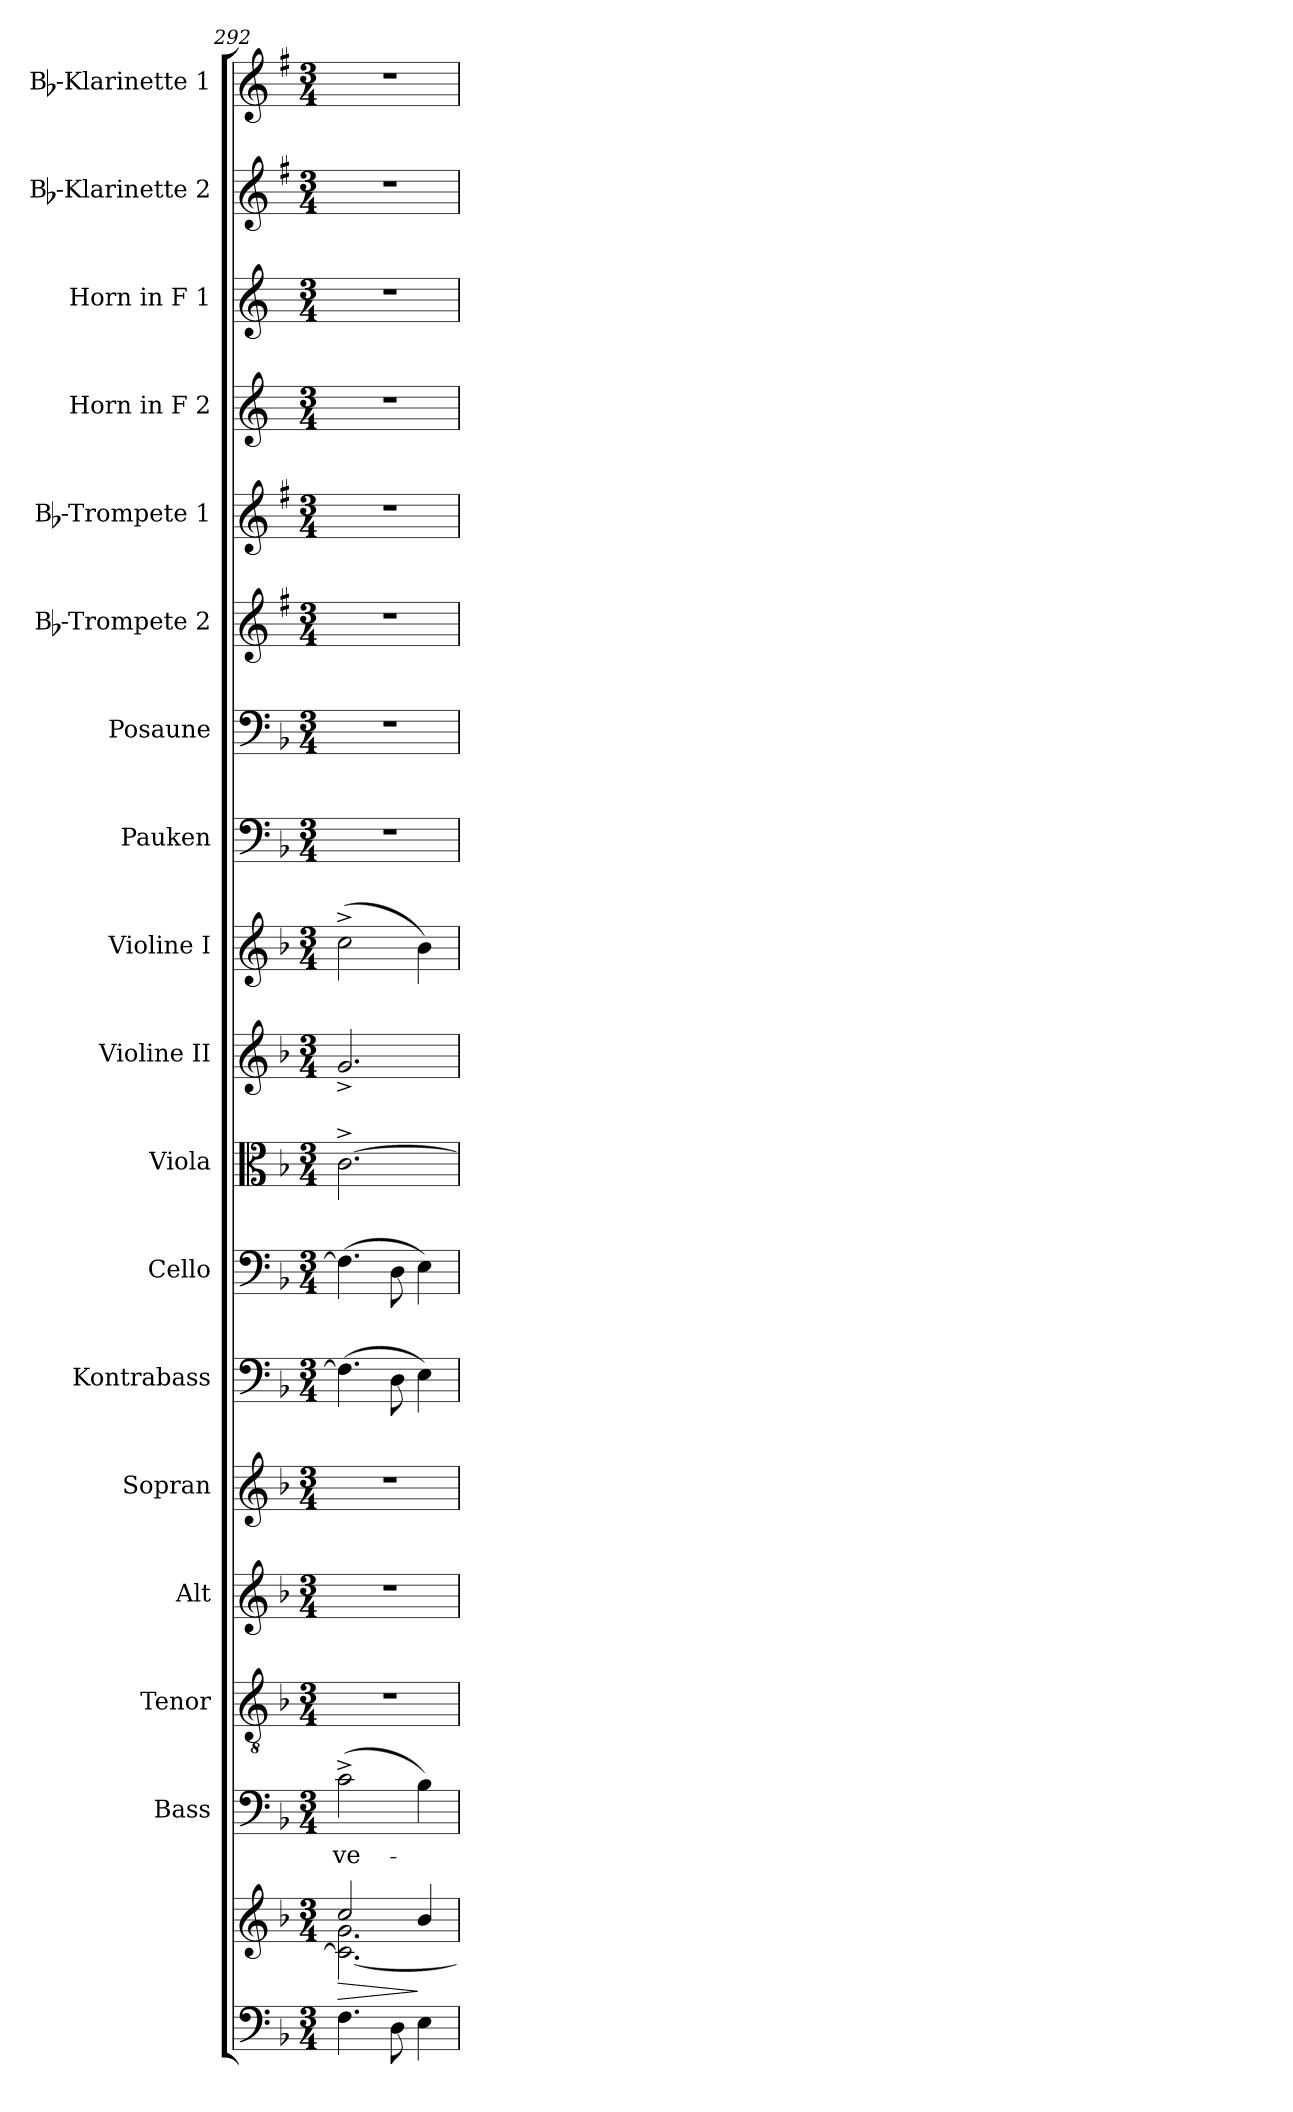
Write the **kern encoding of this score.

**kern	**kern	**dynam	**kern	**text	**kern	**kern	**kern	**kern	**kern	**kern	**kern	**kern	**kern	**kern	**kern	**kern	**kern	**kern	**kern	**kern
*part18	*part18	*part18	*part17	*part17	*part16	*part15	*part14	*part13	*part12	*part11	*part10	*part9	*part8	*part7	*part6	*part5	*part4	*part3	*part2	*part1
*staff19	*staff18	*staff18/19	*staff17	*staff17	*staff16	*staff15	*staff14	*staff13	*staff12	*staff11	*staff10	*staff9	*staff8	*staff7	*staff6	*staff5	*staff4	*staff3	*staff2	*staff1
*	*	*	*I"Bass	*	*I"Tenor	*I"Alt	*I"Sopran	*I"Kontrabass	*I"Cello	*I"Viola	*I"Violine II	*I"Violine I	*I"Pauken	*I"Posaune	*I"Bb-Trompete 2	*I"Bb-Trompete 1	*I"Horn in F 2	*I"Horn in F 1	*I"Bb-Klarinette 2	*I"Bb-Klarinette 1
*	*	*	*I'B.	*	*I'T.	*I'A.	*I'S.	*I'Kb.	*	*I'Vla.	*I'Vl. II	*I'Vl. I	*I'Pk.	*I'Pos.	*I'Bb Trp. 2	*I'Bb Trp. 1	*	*	*I'Bb Kl. 2	*I'Bb Kl. 1
*clefF4	*clefG2	*	*clefF4	*	*clefGv2	*clefG2	*clefG2	*clefF4	*clefF4	*clefC3	*clefG2	*clefG2	*clefF4	*clefF4	*clefG2	*clefG2	*clefG2	*clefG2	*clefG2	*clefG2
*	*	*	*	*	*	*	*	*ITrd7c12	*	*	*	*	*	*	*ITrd1c2	*ITrd1c2	*ITrd4c7	*ITrd4c7	*ITrd1c2	*ITrd1c2
*k[b-]	*k[b-]	*	*k[b-]	*	*k[b-]	*k[b-]	*k[b-]	*k[b-]	*k[b-]	*k[b-]	*k[b-]	*k[b-]	*k[b-]	*k[b-]	*k[b-]	*k[b-]	*k[b-]	*k[b-]	*k[b-]	*k[b-]
*F:	*F:	*	*F:	*	*F:	*F:	*F:	*F:	*F:	*F:	*F:	*F:	*F:	*F:	*F:	*F:	*F:	*F:	*F:	*F:
*M3/4	*M3/4	*	*M3/4	*	*M3/4	*M3/4	*M3/4	*M3/4	*M3/4	*M3/4	*M3/4	*M3/4	*M3/4	*M3/4	*M3/4	*M3/4	*M3/4	*M3/4	*M3/4	*M3/4
=292	=292	=292	=292	=292	=292	=292	=292	=292	=292	=292	=292	=292	=292	=292	=292	=292	=292	=292	=292	=292
!	!	!LO:HP:b	!	!LO:LY:b	!	!	!	!	!	!	!	!	!	!	!	!	!	!	!	!
*	*^	*	*	*	*	*	*	*	*	*	*	*	*	*	*	*	*	*	*	*
4.F\	2cc/	2.c\_ 2.g\	>	(>2c^>\	ve-	2.r	2.r	2.r	(>4.FF\]	(>4.F\]	[2.c^>\	2.g^</	(>2cc^>\	2.r	2.r	2.r	2.r	2.r	2.r	2.r	2.r
8D\	.	.	.	.	.	.	.	.	8DD\	8D\	.	.	.	.	.	.	.	.	.	.	.
4E\	4b-/	.	]	4B-\)	.	.	.	.	4EE\)	4E\)	.	.	4b-\)	.	.	.	.	.	.	.	.
*	*v	*v	*	*	*	*	*	*	*	*	*	*	*	*	*	*	*	*	*	*	*
=	=	=	=	=	=	=	=	=	=	=	=	=	=	=	=	=	=	=	=	=
*-	*-	*-	*-	*-	*-	*-	*-	*-	*-	*-	*-	*-	*-	*-	*-	*-	*-	*-	*-	*-
